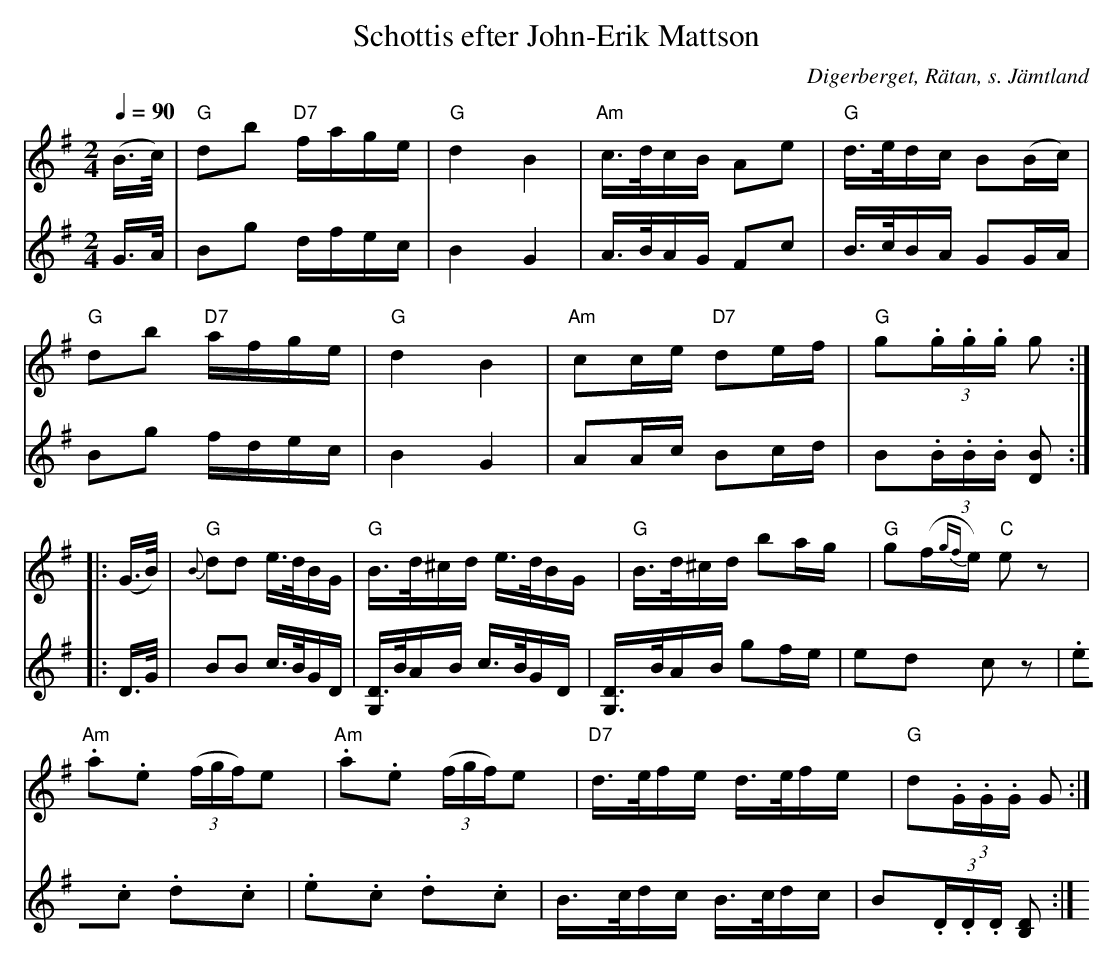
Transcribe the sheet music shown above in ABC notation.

X:1
T:Schottis efter John-Erik Mattson
O:Digerberget, Rätan, s. Jämtland
M:2/4
L:1/16
Q:1/4=90
K:G
V:1
(B>c)|"G"d2b2 "D7"fage|"G"d4B4|"Am"c>dcB A2e2|"G"d>edc B2(Bc)|!
"G"d2b2 "D7"afge|"G"d4B4|"Am"c2ce "D7"d2ef|"G"g2(3.g.g.g g2::!
(G>B)|{B}"G"d2d2 e>dBG|"G"B>d^cd e>dBG|"G"B>d^cd b2ag|"G"g2(f{gf}e) "C"e2z2|!
"Am".a2.e2 (3(fgf)e2|"Am".a2.e2 (3(fgf)e2|"D7"d>efe d>efe|"G"d2(3.G.G.G G2:|]
V:2
G>A|B2g2 dfec|B4G4|A>BAG F2c2|B>cBA G2GA|!
B2g2 fdec|B4G4|A2Ac B2cd|B2(3.B.B.B [D2B2]::!
D>G|B2B2 c>BGD|[G,3/3D3/2]B/AB c>BGD|[G,3/2D3/2]B/AB g2fe|e2d2 c2z2|!
.e2.c2 .d2.c2|.e2.c2 .d2.c2|B>cdc B>cdc|B2(3.D.D.D [B,2D2]:|]
